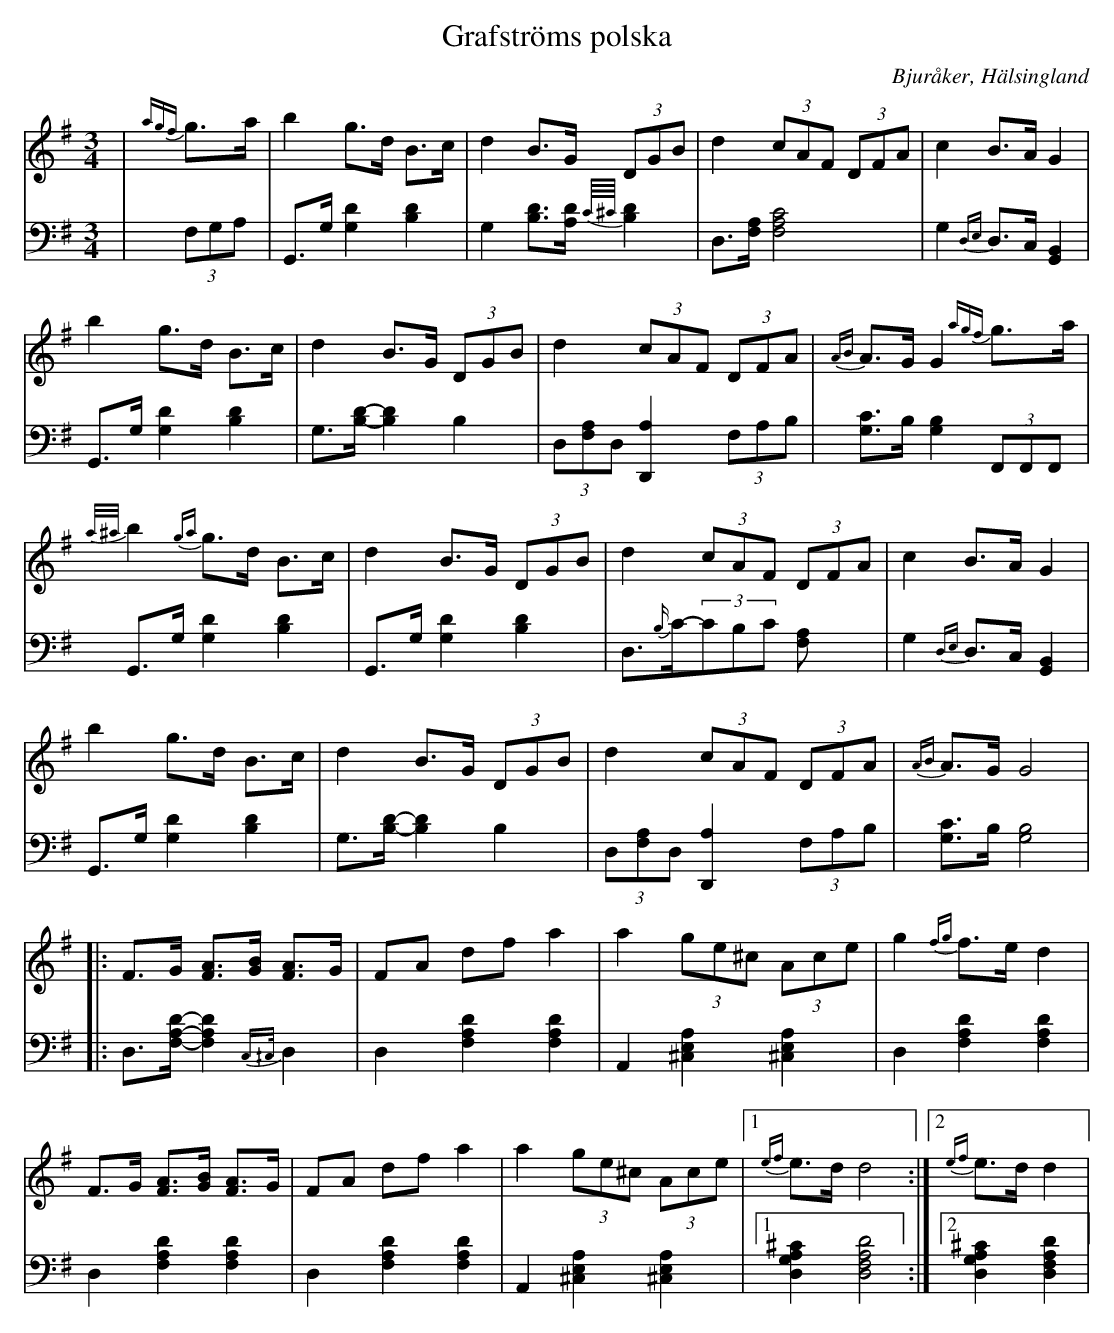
X:1
T: Grafströms polska
O: Bjuråker, Hälsingland
M: 3/4
L: 1/8
K: G
V:1
V:2
V: 1
|{agf}g>a|b2 g>d B>c|d2 B>G (3DGB|d2 (3cAF (3DFA|c2 B>A G2|
b2 g>d B>c|d2 B>G (3DGB|d2 (3cAF (3DFA|{AB}A>G G2 {agf}g>a|
{a/^a/}b2 {ga}g>d B>c|d2 B>G (3DGB|d2 (3cAF (3DFA|c2 B>A G2|
b2 g>d B>c|d2 B>G (3DGB|d2 (3cAF (3DFA|{AB}A>G G4|
|:F>G [FA]>[GB] [FA]>G |FA df a2 |a2 (3ge^c (3Ace |g2 {fg}f>e d2 |
F>G [FA]>[GB] [FA]>G |FA df a2 |a2 (3ge^c (3Ace |1 {ef}e>d d4:|2 {ef}e>d d2|
V:2 clef=bass
|(3F,G,A, | G,,>G, [G,2D2] [B,2D2]|G,2 [B,D]>[A,D] {C//^C//}[B,D]2|D,>[F,A,] [F,4A,4C4]| G,2 {D,E,}D,>C, [G,,2B,,2]|
 G,,>G, [G,2D2] [B,2D2]|G,>[B,D]-[B,2D2] B,2|(3D,[F,A,]D, [D,,2A,2] (3F,A,B,| [G,C]>B, [G,2B,2](3F,,F,,F,,|
G,,>G, [G,2D2] [B,2D2]|G,,>G, [G,2D2] [B,2D2]|D,>{B,/}C-(3CB,C [F,2A,]| G,2 {D,E,}D,>C, [G,,2B,,2]|
 G,,>G, [G,2D2] [B,2D2]|G,>[B,D]-[B,2D2] B,2|(3D,[F,A,]D, [D,,2A,2] (3F,A,B,| [G,C]>B, [G,4B,4]|
|:D,>[F,A,D]-[F,2A,2D2] {C,^/C,/}D,2|D,2 [F,2A,2D2] [F,2A,2D2]| A,,2 [^C,2E,2A,2] [^C,2E,2A,2]|D,2 [F,2A,2D2] [F,2A,2D2] |
D,2 [F,2A,2D2] [F,2A,2D2] | D,2 [F,2A,2D2] [F,2A,2D2] | A,,2 [^C,2E,2A,2] [^C,2E,2A,2]|1 [D,2G,2A,2^C2] [D,4F,4A,4D4]:|2 [D,2G,2A,2^C2] [D,2F,2A,2D2]|
